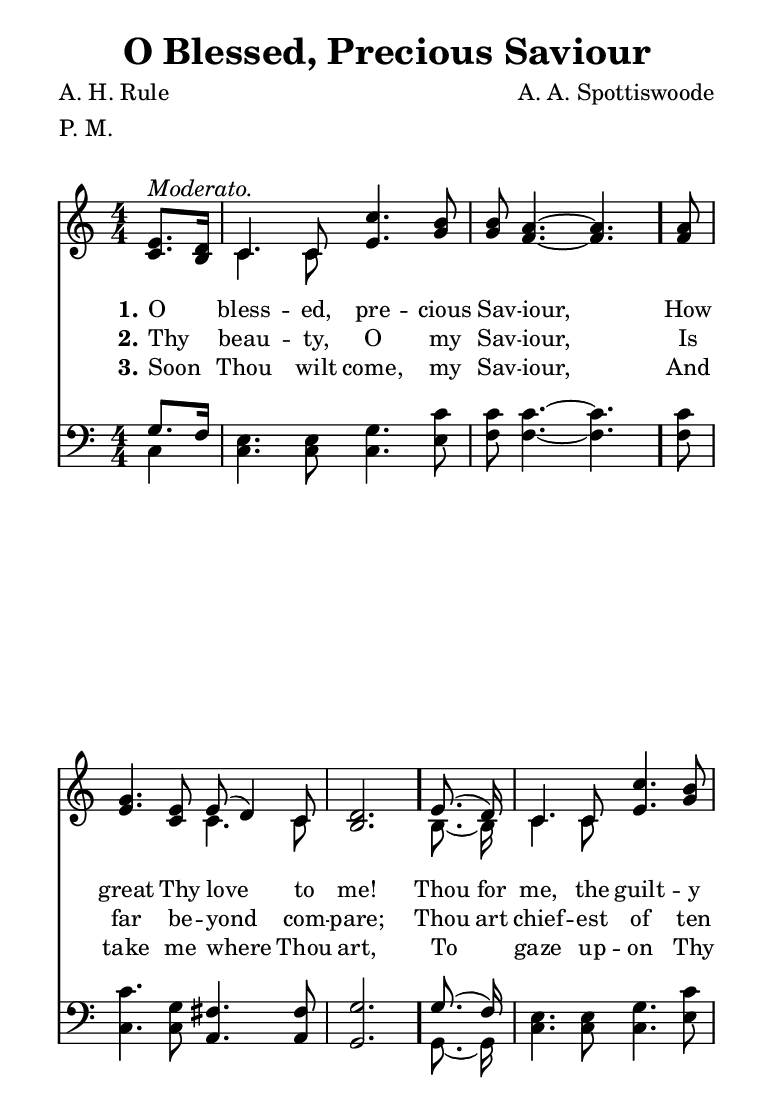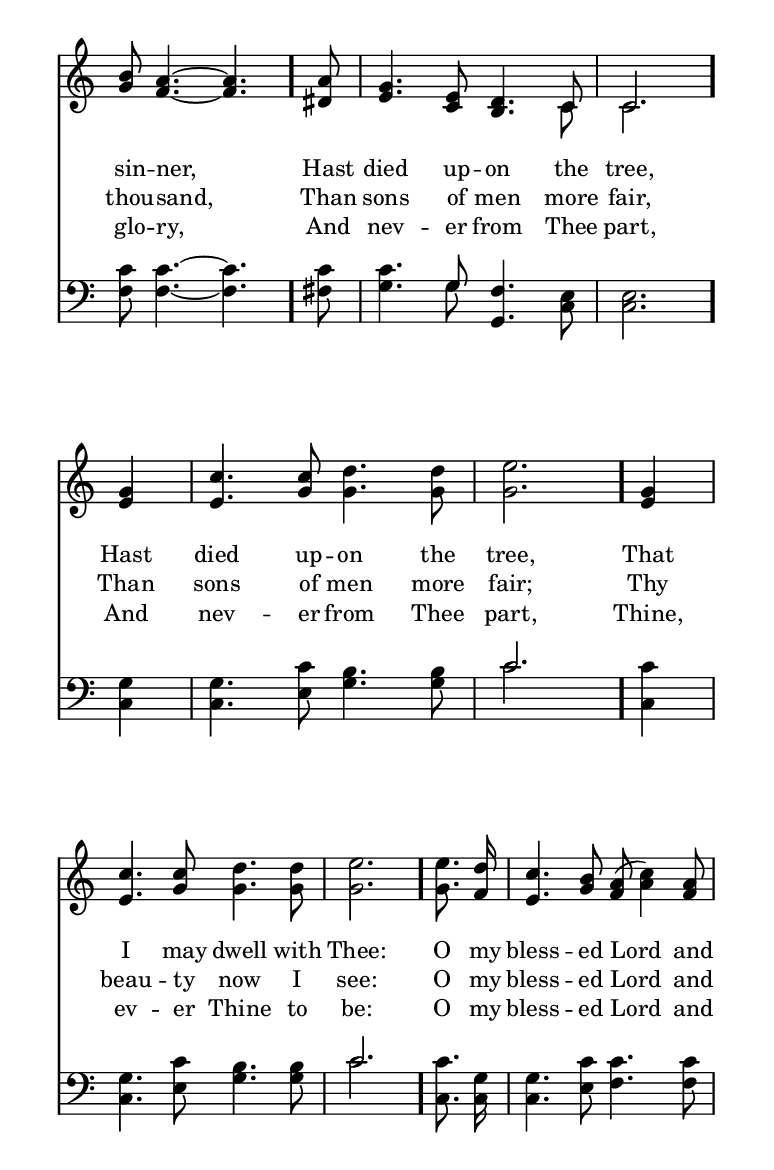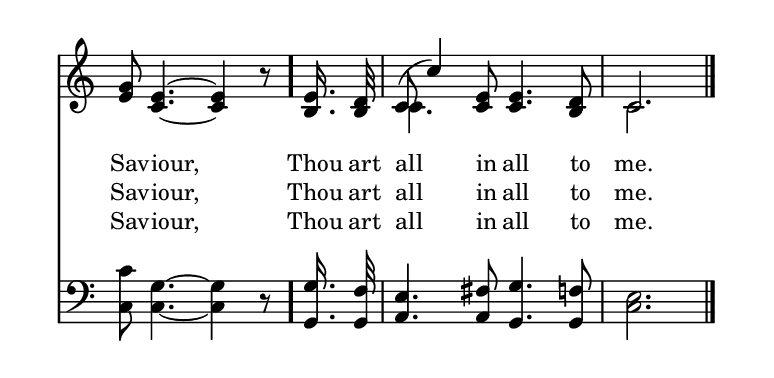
\include "common/global.ily"
\paper {
  \include "common/paper.ily"
}

\header{
  hymnnumber = "245"
  title = "O Blessed, Precious Saviour"
  tunename = ""
  meter = "P. M."
  poet = "A. H. Rule"
  composer = "A. A. Spottiswoode"
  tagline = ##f
}

global = {
  \include "common/overrides.ily"
  \override Staff.TimeSignature.style = #'numbered
  \time 4/4
  \override Score.MetronomeMark.transparent = ##t % hide all fermata changes too
  \tempo 4=90
  \key c \major
  \partial 4
  \autoBeamOff
}

notesSoprano = {
\global
\relative c' {

  e8.^\markup{\italic Moderato.}[ d16] | c4. c8 c'4. b8 | b8 a4. ~ a4.
  a8 | g4. e8 e8( d4) c8 | d2.
  e8.( d16) | c4. c8 c'4. b8 | b8 a4. ~ a4.
  a8 | g4. e8 d4. c8 | c2.

  g'4 | c4. c8 d4. d8 | e2.
  g,4 | c4. c8 d4. d8 | e2.
  e8. d16 | c4. b8 a8( c4) a8 | g8 e4. ~ e4 r8
  e16. d32 | c8( c'4) e,8 e4. d8 | c2.

  \bar "|."

}
}

notesAlto = {
\global
\relative e' {

  c8.[ b16] | c4. c8 e4. g8 | g f4. ~ f4.
  f8 | e4. c8 c4. c8 | b2. \eogbreak
  b8. ~ b16 | c4. c8 e4. g8 | g f4. ~ f4.
  dis8 | e4. c8 b4. c8 | c2. \eogbreak

  e4 | e4. g8 g4. g8 | g2.
  e4 | e4. g8 g4. g8 | g2. \eogbreak
  g8. f16 | e4. g8 f8( a4) f8 | e8 c4. ~ c4 r8
  b16. b32 | c4. c8 c4. b8 | c2. \eogbreak

}
}

notesTenor = {
\global
\relative a {

  g8.[ f16] | e4. e8 g4. c8 | c8 c4. ~ c4.
  c8 | c4. g8 fis4. fis8 | g2.
  g8.( f16) | e4. e8 g4. c8 | c8 c4. ~ c4.
  c8 | c4. g8 f4. e8 | e2.

  g4 | g4. c8 b4. b8 | c2.
  c4 | g4. c8 b4. b8 | c2.
  c8. g16 | g4. c8 c4. c8 | c8 g4. ~ g4 r8
  g16. f32 | e4. fis8 g4. f8 | e2.

}
}

notesBass = {
\global
\relative f {

  c4 | c4. c8 c4. e8 | f8 f4. ~ f4.
  f8 | c4. c8 a4. a8 | g2.
  g8. ~ g16 | c4. c8 c4. e8 | f8 f4. ~ f4.
  fis8 | g4. g8 g,4. c8 | c2.

  c4 | c4. e8 g4. g8 | c2.
  c,4 | c4. e8 g4. g8 | c2.
  c,8. c16 | c4. e8 f4. f8 | c8 c4. ~ c4 r8
  g16. g32 | a4. a8 g4. g8 | c2.

}
}

wordsA = \lyricmode {
\set stanza = "1."

O bless -- ed, pre -- cious Sav -- iour, \bar "."
How great Thy love to me! \bar "."
{ \mon } Thou for { \moff } me, the guilt -- y sin -- ner, \bar "."
Hast died up -- on the tree, \bar "."
Hast died up -- on the tree, \bar "."
That I may dwell with Thee: \bar "."
O my bless -- ed Lord and Sav -- iour, \bar "."
Thou art all in all to me. \bar "."

}

wordsB = \lyricmode {
\set stanza = "2."

Thy beau -- ty, O my Sav -- iour,
Is far be -- yond com -- pare;
{ \mon } Thou art { \moff } chief -- est of ten thou -- sand,
Than sons of men more fair,
Than sons of men more fair;
Thy beau -- ty now I see:
O my bless -- ed Lord and Sav -- iour,
Thou art all in all to me.

}

wordsC = \lyricmode {
\set stanza = "3."

Soon Thou wilt come, my Sav -- iour,
And take me where Thou art,
To gaze up -- on Thy glo -- ry,
And nev -- er from Thee part,
And nev -- er from Thee part,
Thine, ev -- er Thine to be:
O my bless -- ed Lord and Sav -- iour,
Thou art all in all to me.

}

\score {
  \context ChoirStaff <<
    \context Staff = upper <<
      \set Staff.autoBeaming = ##f
      \set ChoirStaff.systemStartDelimiter = #'SystemStartBar
      \set ChoirStaff.printPartCombineTexts = ##f
      \partcombine #'(2 . 11) \notesSoprano \notesAlto
      \context NullVoice = sopranos { \voiceOne << \notesSoprano >> }
      \context Lyrics = one   \lyricsto sopranos \wordsA
      \context Lyrics = two   \lyricsto sopranos \wordsB
      \context Lyrics = three \lyricsto sopranos \wordsC
    >>
    \context Staff = men <<
      \set Staff.autoBeaming = ##f
      \clef bass
      \set ChoirStaff.printPartCombineTexts = ##f
      \partcombine #'(2 . 11) \notesTenor \notesBass
    >>
  >>
  \layout {
    \include "common/layout.ily"
  }
  #(cond ((ly:get-option 'eog-midi-permitted) #{ \midi{
    \include "common/midi.ily"
  } #}))
}

\version "2.19.49"  % necessary for upgrading to future LilyPond versions.

% vi:set et ts=2 sw=2 ai nocindent syntax=lilypond:
